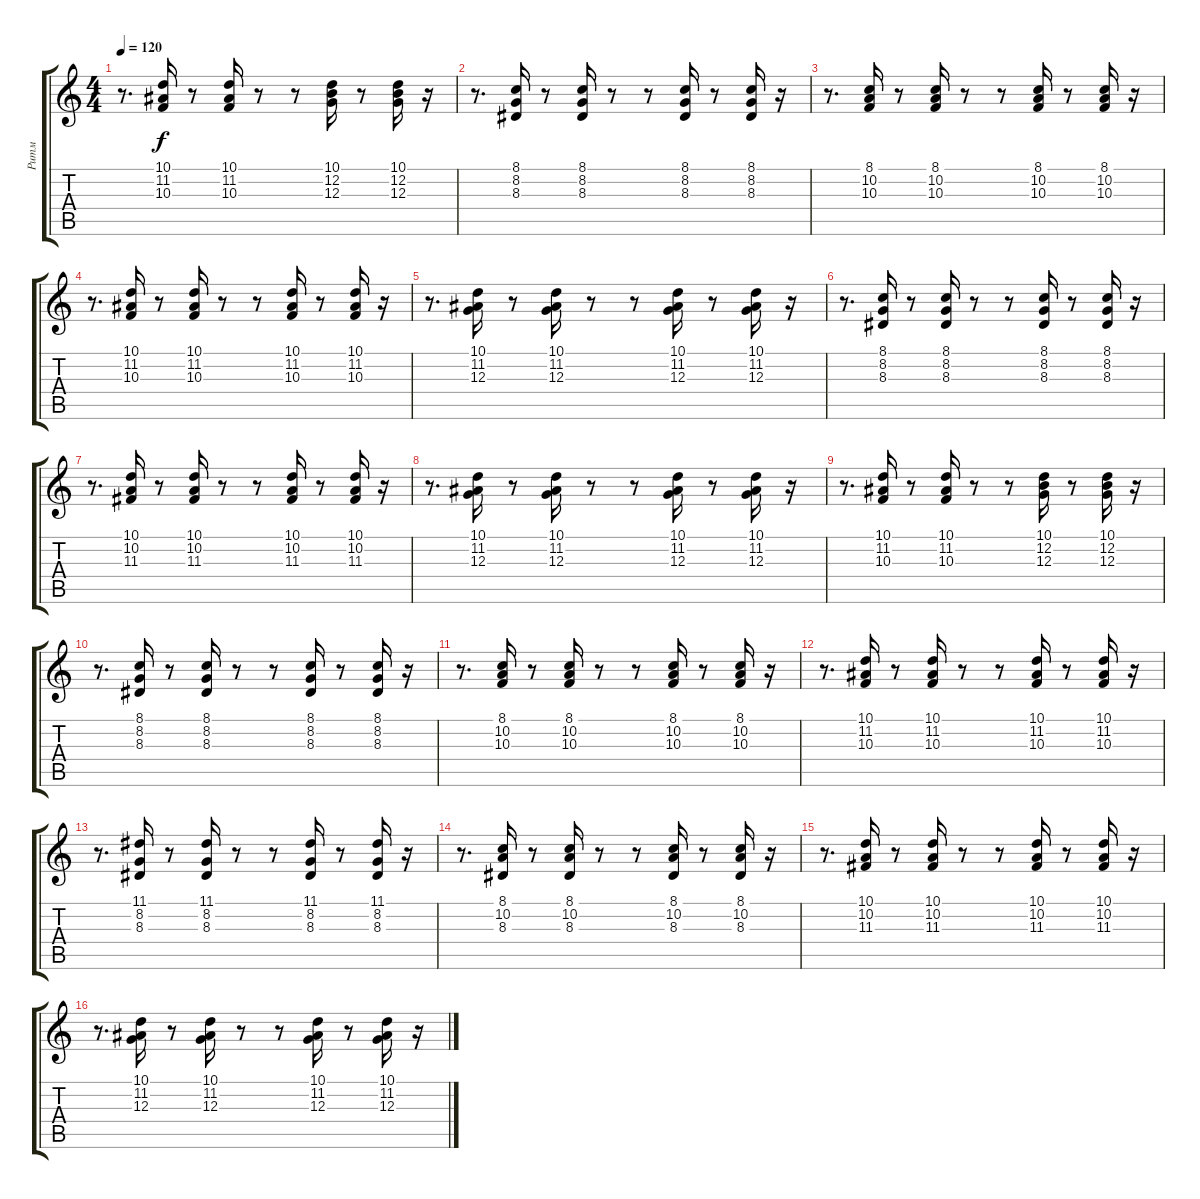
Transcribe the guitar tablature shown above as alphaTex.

\track ("Ритм" "Ритм") {instrument pizzicatostrings}
\staff {score tabs}
\tuning (E4 B3 G3 D3 A2 E2) {hide}
\ts (4 4)
\tempo 120
\clef g2
\ks c
r.8{d dy f} (10.1 11.2 10.3).16 r.8 (10.1 11.2 10.3).16 r.8 r.8 (10.1 12.2 12.3).16 r.8 (10.1 12.2 12.3).16 r.16 |
r.8{d} (8.1 8.2 8.3).16 r.8 (8.1 8.2 8.3).16 r.8 r.8 (8.1 8.2 8.3).16 r.8 (8.1 8.2 8.3).16 r.16 |
r.8{d} (8.1 10.2 10.3).16 r.8 (8.1 10.2 10.3).16 r.8 r.8 (8.1 10.2 10.3).16 r.8 (8.1 10.2 10.3).16 r.16 |
r.8{d} (10.1 11.2 10.3).16 r.8 (10.1 11.2 10.3).16 r.8 r.8 (10.1 11.2 10.3).16 r.8 (10.1 11.2 10.3).16 r.16 |
r.8{d} (10.1 11.2 12.3).16 r.8 (10.1 11.2 12.3).16 r.8 r.8 (10.1 11.2 12.3).16 r.8 (10.1 11.2 12.3).16 r.16 |
r.8{d} (8.1 8.2 8.3).16 r.8 (8.1 8.2 8.3).16 r.8 r.8 (8.1 8.2 8.3).16 r.8 (8.1 8.2 8.3).16 r.16 |
r.8{d} (10.1 10.2 11.3).16 r.8 (10.1 10.2 11.3).16 r.8 r.8 (10.1 10.2 11.3).16 r.8 (10.1 10.2 11.3).16 r.16 |
r.8{d} (10.1 11.2 12.3).16 r.8 (10.1 11.2 12.3).16 r.8 r.8 (10.1 11.2 12.3).16 r.8 (10.1 11.2 12.3).16 r.16 |
r.8{d} (10.1 11.2 10.3).16 r.8 (10.1 11.2 10.3).16 r.8 r.8 (10.1 12.2 12.3).16 r.8 (10.1 12.2 12.3).16 r.16 |
r.8{d} (8.1 8.2 8.3).16 r.8 (8.1 8.2 8.3).16 r.8 r.8 (8.1 8.2 8.3).16 r.8 (8.1 8.2 8.3).16 r.16 |
r.8{d} (8.1 10.2 10.3).16 r.8 (8.1 10.2 10.3).16 r.8 r.8 (8.1 10.2 10.3).16 r.8 (8.1 10.2 10.3).16 r.16 |
r.8{d} (10.1 11.2 10.3).16 r.8 (10.1 11.2 10.3).16 r.8 r.8 (10.1 11.2 10.3).16 r.8 (10.1 11.2 10.3).16 r.16 |
r.8{d} (11.1 8.2 8.3).16 r.8 (11.1 8.2 8.3).16 r.8 r.8 (11.1 8.2 8.3).16 r.8 (11.1 8.2 8.3).16 r.16 |
r.8{d} (8.1 10.2 8.3).16 r.8 (8.1 10.2 8.3).16 r.8 r.8 (8.1 10.2 8.3).16 r.8 (8.1 10.2 8.3).16 r.16 |
r.8{d} (10.1 10.2 11.3).16 r.8 (10.1 10.2 11.3).16 r.8 r.8 (10.1 10.2 11.3).16 r.8 (10.1 10.2 11.3).16 r.16 |
r.8{d} (10.1 11.2 12.3).16 r.8 (10.1 11.2 12.3).16 r.8 r.8 (10.1 11.2 12.3).16 r.8 (10.1 11.2 12.3).16 r.16
